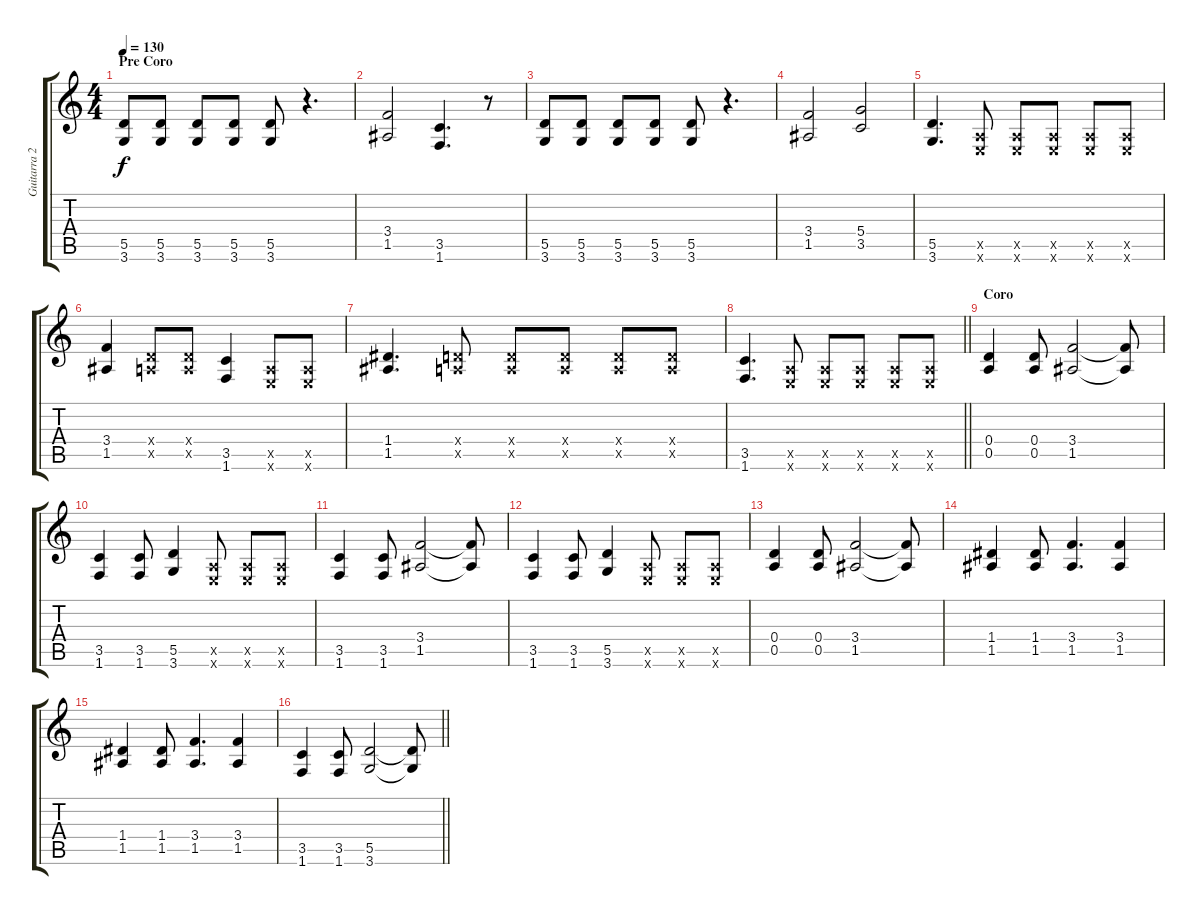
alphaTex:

\track ("Guitarra 2" "Guitarra 2") {instrument distortionguitar}
\staff {score tabs}
\tuning (E4 B3 G3 D3 A2 E2) {hide}
\ts (4 4)
\section ("" "Pre Coro")
\tempo 130
\clef g2
\ks c
(5.5 3.6).8{dy f} (5.5 3.6).8 (5.5 3.6).8 (5.5 3.6).8 (5.5 3.6).8 r.4{d} |
(3.4 1.5).2 (3.5 1.6).4{d} r.8 |
(5.5 3.6).8 (5.5 3.6).8 (5.5 3.6).8 (5.5 3.6).8 (5.5 3.6).8 r.4{d} |
(3.4 1.5).2 (5.4 3.5).2 |
(5.5 3.6).4{d} (0.5{x} 0.6{x}).8 (0.5{x} 0.6{x}).8 (0.5{x} 0.6{x}).8 (0.5{x} 0.6{x}).8 (0.5{x} 0.6{x}).8 |
(3.4 1.5).4 (0.4{x} 0.5{x}).8 (0.4{x} 0.5{x}).8 (3.5 1.6).4 (0.5{x} 0.6{x}).8 (0.5{x} 0.6{x}).8 |
(1.4 1.5).4{d} (0.4{x} 0.5{x}).8 (0.4{x} 0.5{x}).8 (0.4{x} 0.5{x}).8 (0.4{x} 0.5{x}).8 (0.4{x} 0.5{x}).8 |
\barLineRight lightlight
(3.5 1.6).4{d} (0.5{x} 0.6{x}).8 (0.5{x} 0.6{x}).8 (0.5{x} 0.6{x}).8 (0.5{x} 0.6{x}).8 (0.5{x} 0.6{x}).8 |
\section ("" "Coro")
(0.4 0.5).4 (0.4 0.5).8 (3.4 1.5).2 (3.4{t} 1.5{t}).8 |
(3.5 1.6).4 (3.5 1.6).8 (5.5 3.6).4 (0.5{x} 0.6{x}).8 (0.5{x} 0.6{x}).8 (0.5{x} 0.6{x}).8 |
(3.5 1.6).4 (3.5 1.6).8 (3.4 1.5).2 (3.4{t} 1.5{t}).8 |
(3.5 1.6).4 (3.5 1.6).8 (5.5 3.6).4 (0.5{x} 0.6{x}).8 (0.5{x} 0.6{x}).8 (0.5{x} 0.6{x}).8 |
(0.4 0.5).4 (0.4 0.5).8 (3.4 1.5).2 (3.4{t} 1.5{t}).8 |
(1.4 1.5).4 (1.4 1.5).8 (3.4 1.5).4{d} (3.4 1.5).4 |
(1.4 1.5).4 (1.4 1.5).8 (3.4 1.5).4{d} (3.4 1.5).4 |
\barLineRight lightlight
(3.5 1.6).4 (3.5 1.6).8 (5.5 3.6).2 (5.5{t} 3.6{t}).8
